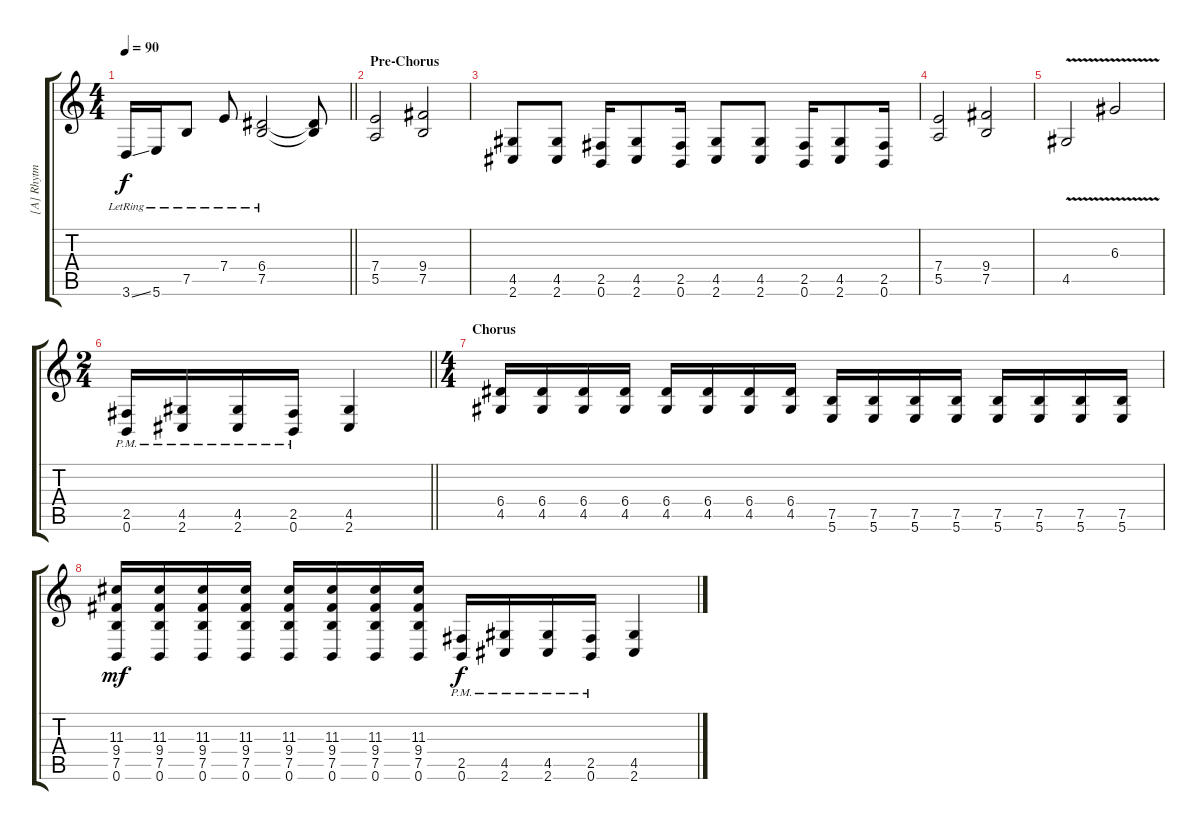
\track ("[A] Rhytm Guitar II (Alex)" "[A] Rhytm ") {instrument distortionguitar}
\staff {score tabs}
\tuning (B3 Gb3 D3 A2 E2 B1) {hide}
\ts (4 4)
\tempo 90
\clef g2
\barLineRight lightlight
\ks c
3.6{ss lr}.16{dy f} 5.6{lr}.16 7.5{lr}.8 7.4{lr}.8 (6.4{lr} 7.5{lr}).2 (6.4{t} 7.5{t}).8 |
\section ("" "Pre-Chorus")
(7.4 5.5).2{instrument overdrivenguitar} (9.4 7.5).2 |
(4.5 2.6).8 (4.5 2.6).8 (2.5 0.6).16 (4.5 2.6).8 (2.5 0.6).16 (4.5 2.6).8 (4.5 2.6).8 (2.5 0.6).16 (4.5 2.6).8 (2.5 0.6).16 |
(7.4 5.5).2 (9.4 7.5).2 |
4.5{v}.2 6.3{v}.2 |
\ts (2 4)
\barLineRight lightlight
(2.5{pm} 0.6{pm}).16 (4.5{pm} 2.6{pm}).16 (4.5{pm} 2.6{pm}).16 (2.5{pm} 0.6{pm}).16 (4.5 2.6).4 |
\ts (4 4)
\section ("" "Chorus")
(6.4 4.5).16 (6.4 4.5).16 (6.4 4.5).16 (6.4 4.5).16 (6.4 4.5).16 (6.4 4.5).16 (6.4 4.5).16 (6.4 4.5).16 (7.5 5.6).16 (7.5 5.6).16 (7.5 5.6).16 (7.5 5.6).16 (7.5 5.6).16 (7.5 5.6).16 (7.5 5.6).16 (7.5 5.6).16 |
(11.3 9.4 7.5 0.6).16{dy mf} (11.3 9.4 7.5 0.6).16 (11.3 9.4 7.5 0.6).16 (11.3 9.4 7.5 0.6).16 (11.3 9.4 7.5 0.6).16 (11.3 9.4 7.5 0.6).16 (11.3 9.4 7.5 0.6).16 (11.3 9.4 7.5 0.6).16 (2.5{pm} 0.6{pm}).16{dy f} (4.5{pm} 2.6{pm}).16 (4.5{pm} 2.6{pm}).16 (2.5{pm} 0.6{pm}).16 (4.5 2.6).4
